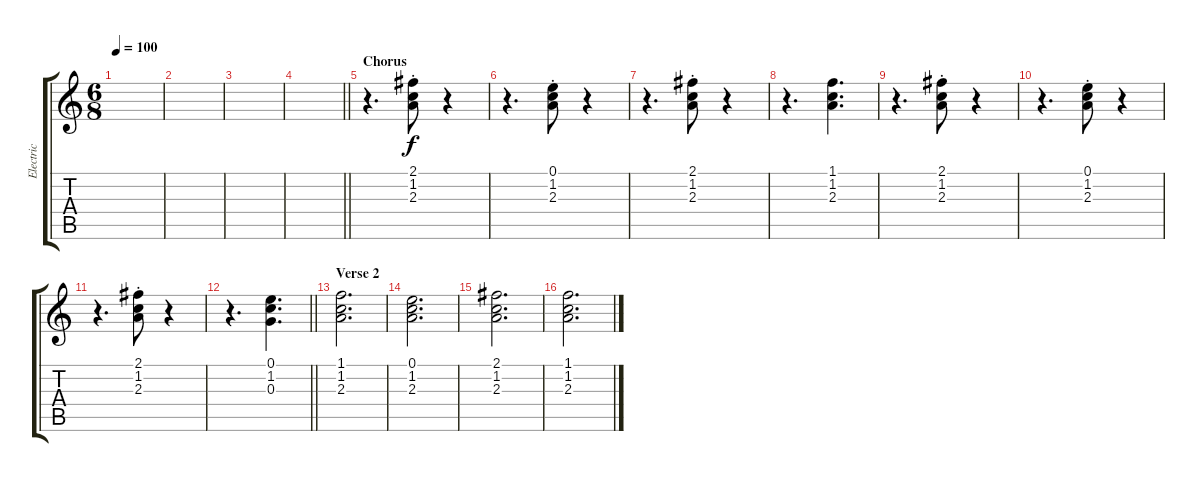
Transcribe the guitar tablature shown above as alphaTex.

\track ("Electric" "Electric") {instrument overdrivenguitar}
\staff {score tabs}
\tuning (E4 B3 G3 D3 A2 E2) {hide}
\ts (6 8)
\tempo 100
\clef g2
\ks c
|
|
|
\barLineRight lightlight
|
\section ("" "Chorus")
r.4{d} (2.1{st} 1.2{st} 2.3{st}).8 r.4 |
r.4{d} (0.1{st} 1.2{st} 2.3{st}).8 r.4 |
r.4{d} (2.1{st} 1.2{st} 2.3{st}).8 r.4 |
r.4{d} (1.1 1.2 2.3).4{d} |
r.4{d} (2.1{st} 1.2{st} 2.3{st}).8 r.4 |
r.4{d} (0.1{st} 1.2{st} 2.3{st}).8 r.4 |
r.4{d} (2.1{st} 1.2{st} 2.3{st}).8 r.4 |
\barLineRight lightlight
r.4{d} (0.1 1.2 0.3).4{d} |
\section ("" "Verse 2")
(1.1 1.2 2.3).2{d} |
(0.1 1.2 2.3).2{d} |
(2.1 1.2 2.3).2{d} |
(1.1 1.2 2.3).2{d}
